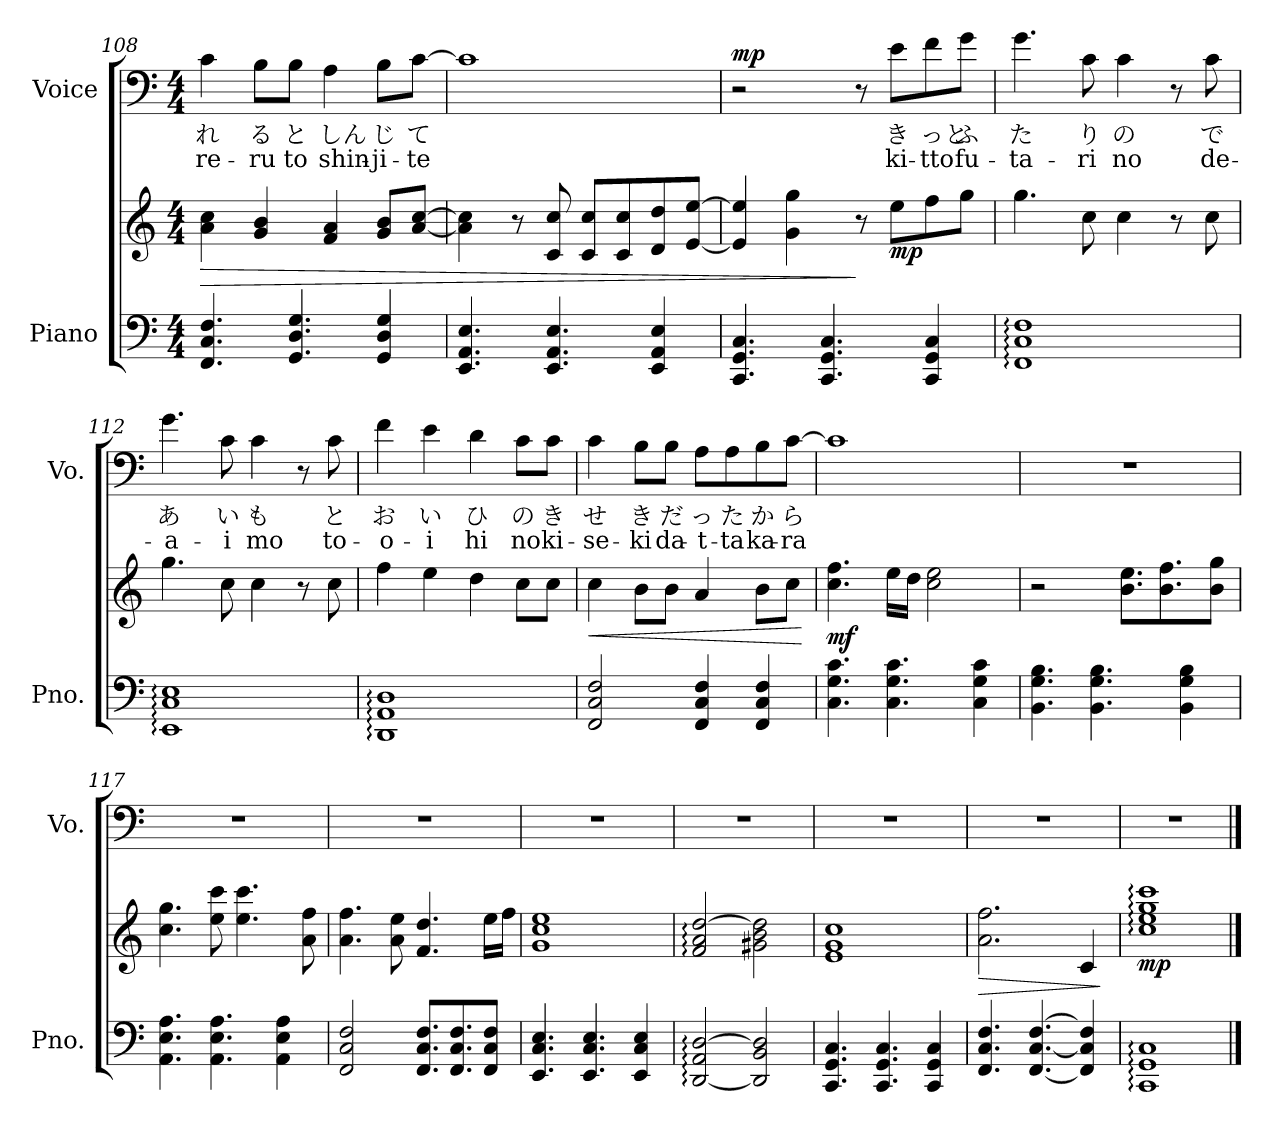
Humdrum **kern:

**kern	**kern	**dynam	**kern	**text	**text	**dynam
*part2	*part2	*part2	*part1	*part1	*part1	*part1
*staff3	*staff2	*staff2/3	*staff1	*staff1	*staff1	*staff1
*I"Piano	*	*	*I"Voice	*	*	*
*I'Pno.	*	*	*I'Vo.	*	*	*
*clefF4	*clefG2	*	*clefF4	*	*	*
*k[]	*k[]	*	*k[]	*	*	*
*M4/4	*M4/4	*	*M4/4	*	*	*
=108	=108	=108	=108	=108	=108	=108
!	!	!LO:HP:b	!	!LO:LY:b	!LO:LY:b	!
4.FF/ 4.C/ 4.F/	4a\ 4cc\	>	4c\	れ	-re-	.
!	!	!	!	!LO:LY:b	!LO:LY:b	!
.	4g/ 4b/	.	8B\L	る	-ru	.
!	!	!	!	!LO:LY:b	!LO:LY:b	!
4.GG/ 4.D/ 4.G/	.	.	8B\J	と	to	.
!	!	!	!	!LO:LY:b	!LO:LY:b	!
.	4f/ 4a/	.	4A\	しん	shin-	.
!	!	!	!	!LO:LY:b	!LO:LY:b	!
4GG/ 4D/ 4G/	8g/ 8b/L	.	8B\L	じ	-ji-	.
!	!	!	!	!LO:LY:b	!LO:LY:b	!
.	[8a/ [8cc/J	.	[8c\J	て	-te	.
=109	=109	=109	=109	=109	=109	=109
4.EE/ 4.AA/ 4.E/	4a\] 4cc\]	.	1c]	.	.	.
.	8r	.	.	.	.	.
4.EE/ 4.AA/ 4.E/	8c/ 8cc/	.	.	.	.	.
.	8c/ 8cc/L	.	.	.	.	.
.	8c/ 8cc/	.	.	.	.	.
4EE/ 4AA/ 4E/	8d/ 8dd/	.	.	.	.	.
.	[8e/ [8ee/J	.	.	.	.	.
=110	=110	=110	=110	=110	=110	=110
!	!	!	!	!	!	!LO:DY:b
4.CC/ 4.GG/ 4.C/	4e/] 4ee/]	.	2r	.	.	mp
.	4g\ 4gg\	.	.	.	.	.
4.CC/ 4.GG/ 4.C/	.	.	.	.	.	.
.	8r	]	8r	.	.	.
!	!	!LO:DY:b	!	!LO:LY:b	!LO:LY:b	!
.	8ee\L	mp	8e\L	き	ki-	.
!	!	!	!	!LO:LY:b	!LO:LY:b	!
4CC/ 4GG/ 4C/	8ff\	.	8f\	っと	-tto	.
!	!	!	!	!LO:LY:b	!LO:LY:b	!
.	8gg\J	.	8g\J	ふ	fu-	.
!!LO:LB:g=z
=111	=111	=111	=111	=111	=111	=111
!	!	!	!	!LO:LY:b	!LO:LY:b	!
1FF: 1C: 1F:	4.gg\	.	4.g\	た	-ta-	.
!	!	!	!	!LO:LY:b	!LO:LY:b	!
.	8cc\	.	8c\	り	ri	.
!	!	!	!	!LO:LY:b	!LO:LY:b	!
.	4cc\	.	4c\	の	no	.
.	8r	.	8r	.	.	.
!	!	!	!	!LO:LY:b	!LO:LY:b	!
.	8cc\	.	8c\	で	de-	.
=112	=112	=112	=112	=112	=112	=112
!	!	!	!	!LO:LY:b	!LO:LY:b	!
1EE: 1C: 1E:	4.gg\	.	4.g\	あ	-a-	.
!	!	!	!	!LO:LY:b	!LO:LY:b	!
.	8cc\	.	8c\	い	-i	.
!	!	!	!	!LO:LY:b	!LO:LY:b	!
.	4cc\	.	4c\	も	mo	.
.	8r	.	8r	.	.	.
!	!	!	!	!LO:LY:b	!LO:LY:b	!
.	8cc\	.	8c\	と	to-	.
=113	=113	=113	=113	=113	=113	=113
!	!	!	!	!LO:LY:b	!LO:LY:b	!
1DD: 1AA: 1D:	4ff\	.	4f\	お	-o-	.
!	!	!	!	!LO:LY:b	!LO:LY:b	!
.	4ee\	.	4e\	い	-i	.
!	!	!	!	!LO:LY:b	!LO:LY:b	!
.	4dd\	.	4d\	ひ	hi	.
!	!	!	!	!LO:LY:b	!LO:LY:b	!
.	8cc\L	.	8c\L	の	no	.
!	!	!	!	!LO:LY:b	!LO:LY:b	!
.	8cc\J	.	8c\J	き	ki-	.
=114	=114	=114	=114	=114	=114	=114
!	!	!LO:HP:b	!	!LO:LY:b	!LO:LY:b	!
2FF/ 2C/ 2F/	4cc\	<	4c\	せ	-se-	.
!	!	!	!	!LO:LY:b	!LO:LY:b	!
.	8b\L	.	8B\L	き	-ki	.
!	!	!	!	!LO:LY:b	!LO:LY:b	!
.	8b\J	.	8B\J	だ	da-	.
!	!	!	!	!LO:LY:b	!LO:LY:b	!
4FF/ 4C/ 4F/	4a/	.	8A\L	っ	-t-	.
!	!	!	!	!LO:LY:b	!LO:LY:b	!
.	.	.	8A\	た	-ta	.
!	!	!	!	!LO:LY:b	!LO:LY:b	!
4FF/ 4C/ 4F/	8b\L	.	8B\	か	ka-	.
!	!	!	!	!LO:LY:b	!LO:LY:b	!
.	8cc\J	.	[8c\J	ら	-ra	.
.	.	[	.	.	.	.
=115	=115	=115	=115	=115	=115	=115
!	!	!LO:DY:b	!	!	!	!
4.C\ 4.G\ 4.c\	4.cc\ 4.ff\	mf	1c]	.	.	.
4.C\ 4.G\ 4.c\	16ee\LL	.	.	.	.	.
.	16dd\JJ	.	.	.	.	.
.	2cc\ 2ee\	.	.	.	.	.
4C\ 4G\ 4c\	.	.	.	.	.	.
!!LO:LB:g=z
=116	=116	=116	=116	=116	=116	=116
4.BB\ 4.G\ 4.B\	2r	.	1r	.	.	.
4.BB\ 4.G\ 4.B\	.	.	.	.	.	.
.	8.b\ 8.ee\L	.	.	.	.	.
.	8.b\ 8.ff\	.	.	.	.	.
4BB\ 4G\ 4B\	.	.	.	.	.	.
.	8b\ 8gg\J	.	.	.	.	.
=117	=117	=117	=117	=117	=117	=117
4.AA\ 4.E\ 4.A\	4.cc\ 4.gg\	.	1r	.	.	.
4.AA\ 4.E\ 4.A\	8ee\ 8ccc\	.	.	.	.	.
.	4.ee\ 4.ccc\	.	.	.	.	.
4AA\ 4E\ 4A\	.	.	.	.	.	.
.	8a\ 8ff\	.	.	.	.	.
=118	=118	=118	=118	=118	=118	=118
2FF/ 2C/ 2F/	4.a\ 4.ff\	.	1r	.	.	.
.	8a\ 8ee\	.	.	.	.	.
8.FF/ 8.C/ 8.F/L	4.f/ 4.dd/	.	.	.	.	.
8.FF/ 8.C/ 8.F/	.	.	.	.	.	.
8FF/ 8C/ 8F/J	16ee\LL	.	.	.	.	.
.	16ff\JJ	.	.	.	.	.
=119	=119	=119	=119	=119	=119	=119
4.EE/ 4.C/ 4.E/	1g 1cc 1ee	.	1r	.	.	.
4.EE/ 4.C/ 4.E/	.	.	.	.	.	.
4EE/ 4C/ 4E/	.	.	.	.	.	.
=120	=120	=120	=120	=120	=120	=120
[2DD/: 2AA/: [2D/:	2f/: 2a/: [2dd/:	.	1r	.	.	.
2DD/] 2BB/ 2D/]	2g#X\ 2b\ 2dd\]	.	.	.	.	.
=121	=121	=121	=121	=121	=121	=121
4.CC/ 4.GG/ 4.C/	1e 1g 1cc	.	1r	.	.	.
4.CC/ 4.GG/ 4.C/	.	.	.	.	.	.
4CC/ 4GG/ 4C/	.	.	.	.	.	.
=122	=122	=122	=122	=122	=122	=122
!	!	!LO:HP:b	!	!	!	!
4.FF/ 4.C/ 4.F/	2.a\ 2.ff\	>	1r	.	.	.
[4.FF/ [4.C/ [4.F/	.	.	.	.	.	.
4FF/] 4C/] 4F/]	4c/	.	.	.	.	.
.	.	]	.	.	.	.
!!LO:PB:g=z
=123	=123	=123	=123	=123	=123	=123
!	!	!LO:DY:b	!	!	!	!
1CC: 1GG: 1C:	1cc: 1ee: 1gg: 1ccc:	mp	1r	.	.	.
==	==	==	==	==	==	==
*-	*-	*-	*-	*-	*-	*-
